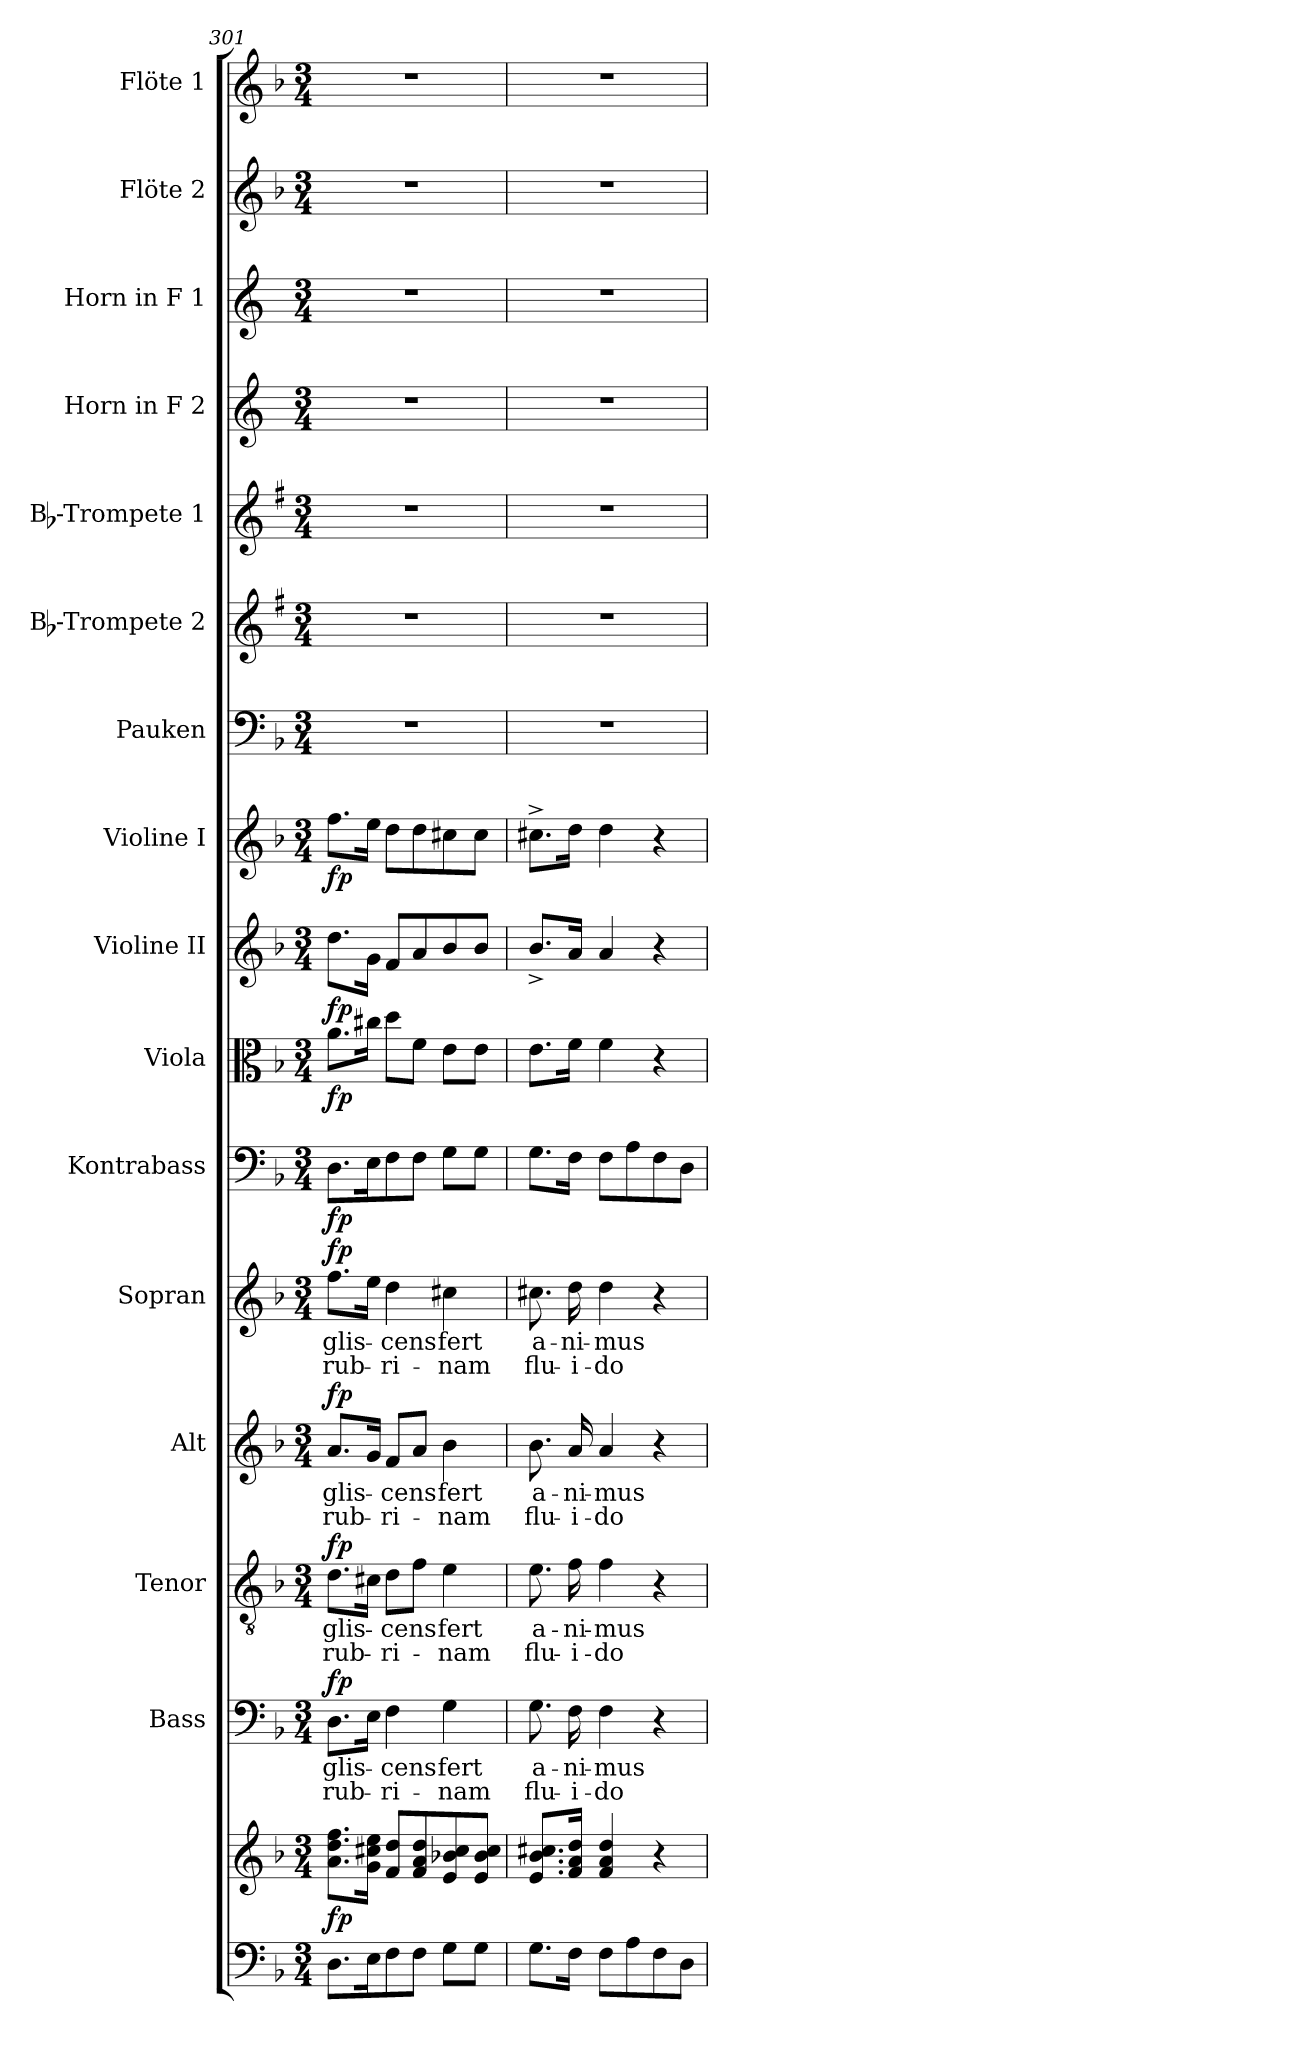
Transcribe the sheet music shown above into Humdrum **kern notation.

**kern	**kern	**dynam	**kern	**text	**text	**dynam	**kern	**text	**text	**dynam	**kern	**text	**text	**dynam	**kern	**text	**text	**dynam	**kern	**dynam	**kern	**dynam	**kern	**dynam	**kern	**dynam	**kern	**kern	**kern	**kern	**kern	**kern	**kern
*part16	*part16	*part16	*part15	*part15	*part15	*part15	*part14	*part14	*part14	*part14	*part13	*part13	*part13	*part13	*part12	*part12	*part12	*part12	*part11	*part11	*part10	*part10	*part9	*part9	*part8	*part8	*part7	*part6	*part5	*part4	*part3	*part2	*part1
*staff17	*staff16	*staff16/17	*staff15	*staff15	*staff15	*staff15	*staff14	*staff14	*staff14	*staff14	*staff13	*staff13	*staff13	*staff13	*staff12	*staff12	*staff12	*staff12	*staff11	*staff11	*staff10	*staff10	*staff9	*staff9	*staff8	*staff8	*staff7	*staff6	*staff5	*staff4	*staff3	*staff2	*staff1
*	*	*	*I"Bass	*	*	*	*I"Tenor	*	*	*	*I"Alt	*	*	*	*I"Sopran	*	*	*	*I"Kontrabass	*	*I"Viola	*	*I"Violine II	*	*I"Violine I	*	*I"Pauken	*I"Bb-Trompete 2	*I"Bb-Trompete 1	*I"Horn in F 2	*I"Horn in F 1	*I"Flöte 2	*I"Flöte 1
*	*	*	*I'B.	*	*	*	*I'T.	*	*	*	*I'A.	*	*	*	*I'S.	*	*	*	*I'Kb.	*	*I'Vla.	*	*I'Vl. II	*	*I'Vl. I	*	*I'Pk.	*I'Bb Trp. 2	*I'Bb Trp. 1	*	*	*I'Fl. 2	*I'Fl. 1
*clefF4	*clefG2	*	*clefF4	*	*	*	*clefGv2	*	*	*	*clefG2	*	*	*	*clefG2	*	*	*	*clefF4	*	*clefC3	*	*clefG2	*	*clefG2	*	*clefF4	*clefG2	*clefG2	*clefG2	*clefG2	*clefG2	*clefG2
*	*	*	*	*	*	*	*	*	*	*	*	*	*	*	*	*	*	*	*ITrd7c12	*	*	*	*	*	*	*	*	*ITrd1c2	*ITrd1c2	*ITrd4c7	*ITrd4c7	*	*
*k[b-]	*k[b-]	*	*k[b-]	*	*	*	*k[b-]	*	*	*	*k[b-]	*	*	*	*k[b-]	*	*	*	*k[b-]	*	*k[b-]	*	*k[b-]	*	*k[b-]	*	*k[b-]	*k[b-]	*k[b-]	*k[b-]	*k[b-]	*k[b-]	*k[b-]
*F:	*F:	*	*F:	*	*	*	*F:	*	*	*	*F:	*	*	*	*F:	*	*	*	*F:	*	*F:	*	*F:	*	*F:	*	*F:	*F:	*F:	*F:	*F:	*F:	*F:
*M3/4	*M3/4	*	*M3/4	*	*	*	*M3/4	*	*	*	*M3/4	*	*	*	*M3/4	*	*	*	*M3/4	*	*M3/4	*	*M3/4	*	*M3/4	*	*M3/4	*M3/4	*M3/4	*M3/4	*M3/4	*M3/4	*M3/4
=301	=301	=301	=301	=301	=301	=301	=301	=301	=301	=301	=301	=301	=301	=301	=301	=301	=301	=301	=301	=301	=301	=301	=301	=301	=301	=301	=301	=301	=301	=301	=301	=301	=301
!	!	!LO:DY:b	!	!LO:LY:b	!LO:LY:b	!LO:DY:a	!	!LO:LY:b	!LO:LY:b	!LO:DY:a	!	!LO:LY:b	!LO:LY:b	!LO:DY:a	!	!LO:LY:b	!LO:LY:b	!LO:DY:a	!	!LO:DY:b	!	!LO:DY:b	!	!LO:DY:b	!	!LO:DY:b	!	!	!	!	!	!	!
8.D\L	8.a\ 8.dd\ 8.ff\L	fp	8.D\L	glis-	rub-	fp	8.d\L	glis-	rub-	fp	8.a/L	glis-	rub-	fp	8.ff\L	glis-	rub-	fp	8.DD\L	fp	8.a\L	fp	8.dd\L	fp	8.ff\L	fp	2.r	2.r	2.r	2.r	2.r	2.r	2.r
16E\k	16g\ 16cc#X\ 16ee\Jk	.	16E\Jk	.	.	.	16c#X\Jk	.	.	.	16g/Jk	.	.	.	16ee\Jk	.	.	.	16EE\k	.	16cc#X\Jk	.	16g\Jk	.	16ee\Jk	.	.	.	.	.	.	.	.
!	!	!	!	!LO:LY:b	!LO:LY:b	!	!	!LO:LY:b	!LO:LY:b	!	!	!LO:LY:b	!LO:LY:b	!	!	!LO:LY:b	!LO:LY:b	!	!	!	!	!	!	!	!	!	!	!	!	!	!	!	!
8F\	8f/ 8dd/L	.	4F\	-cens	-ri-	.	8d\L	-cens	-ri-	.	8f/L	-cens	-ri-	.	4dd\	-cens	-ri-	.	8FF\	.	8dd\L	.	8f/L	.	8dd\L	.	.	.	.	.	.	.	.
8F\J	8f/ 8a/ 8dd/	.	.	.	.	.	8f\J	.	.	.	8a/J	.	.	.	.	.	.	.	8FF\J	.	8f\J	.	8a/	.	8dd\	.	.	.	.	.	.	.	.
!	!	!	!	!LO:LY:b	!LO:LY:b	!	!	!LO:LY:b	!LO:LY:b	!	!	!LO:LY:b	!LO:LY:b	!	!	!LO:LY:b	!LO:LY:b	!	!	!	!	!	!	!	!	!	!	!	!	!	!	!	!
8G\L	8e/ 8b-X/ 8cc#/	.	4G\	fert	-nam	.	4e\	fert	-nam	.	4b-\	fert	-nam	.	4cc#X\	fert	-nam	.	8GG\L	.	8e\L	.	8b-/	.	8cc#X\	.	.	.	.	.	.	.	.
8G\J	8e/ 8b-/ 8cc#/J	.	.	.	.	.	.	.	.	.	.	.	.	.	.	.	.	.	8GG\J	.	8e\J	.	8b-/J	.	8cc#\J	.	.	.	.	.	.	.	.
=302	=302	=302	=302	=302	=302	=302	=302	=302	=302	=302	=302	=302	=302	=302	=302	=302	=302	=302	=302	=302	=302	=302	=302	=302	=302	=302	=302	=302	=302	=302	=302	=302	=302
!	!	!	!	!LO:LY:b	!LO:LY:b	!	!	!LO:LY:b	!LO:LY:b	!	!	!LO:LY:b	!LO:LY:b	!	!	!LO:LY:b	!LO:LY:b	!	!	!	!	!	!	!	!	!	!	!	!	!	!	!	!
8.G\L	8.e/ 8.b-/ 8.cc#X/L	.	8.G\	a-	flu-	.	8.e\	a-	flu-	.	8.b-\	a-	flu-	.	8.cc#X\	a-	flu-	.	8.GG\L	.	8.e\L	.	8.b-^</L	.	8.cc#X^>\L	.	2.r	2.r	2.r	2.r	2.r	2.r	2.r
!	!	!	!	!LO:LY:b	!LO:LY:b	!	!	!LO:LY:b	!LO:LY:b	!	!	!LO:LY:b	!LO:LY:b	!	!	!LO:LY:b	!LO:LY:b	!	!	!	!	!	!	!	!	!	!	!	!	!	!	!	!
16F\Jk	16f/ 16a/ 16dd/Jk	.	16F\	-ni-	-i-	.	16f\	-ni-	-i-	.	16a/	-ni-	-i-	.	16dd\	-ni-	-i-	.	16FF\Jk	.	16f\Jk	.	16a/Jk	.	16dd\Jk	.	.	.	.	.	.	.	.
!	!	!	!	!LO:LY:b	!LO:LY:b	!	!	!LO:LY:b	!LO:LY:b	!	!	!LO:LY:b	!LO:LY:b	!	!	!LO:LY:b	!LO:LY:b	!	!	!	!	!	!	!	!	!	!	!	!	!	!	!	!
8F\L	4f/ 4a/ 4dd/	.	4F\	-mus	-do	.	4f\	-mus	-do	.	4a/	-mus	-do	.	4dd\	-mus	-do	.	8FF\L	.	4f\	.	4a/	.	4dd\	.	.	.	.	.	.	.	.
8A\	.	.	.	.	.	.	.	.	.	.	.	.	.	.	.	.	.	.	8AA\	.	.	.	.	.	.	.	.	.	.	.	.	.	.
8F\	4r	.	4r	.	.	.	4r	.	.	.	4r	.	.	.	4r	.	.	.	8FF\	.	4r	.	4r	.	4r	.	.	.	.	.	.	.	.
8D\J	.	.	.	.	.	.	.	.	.	.	.	.	.	.	.	.	.	.	8DD\J	.	.	.	.	.	.	.	.	.	.	.	.	.	.
=	=	=	=	=	=	=	=	=	=	=	=	=	=	=	=	=	=	=	=	=	=	=	=	=	=	=	=	=	=	=	=	=	=
*-	*-	*-	*-	*-	*-	*-	*-	*-	*-	*-	*-	*-	*-	*-	*-	*-	*-	*-	*-	*-	*-	*-	*-	*-	*-	*-	*-	*-	*-	*-	*-	*-	*-
